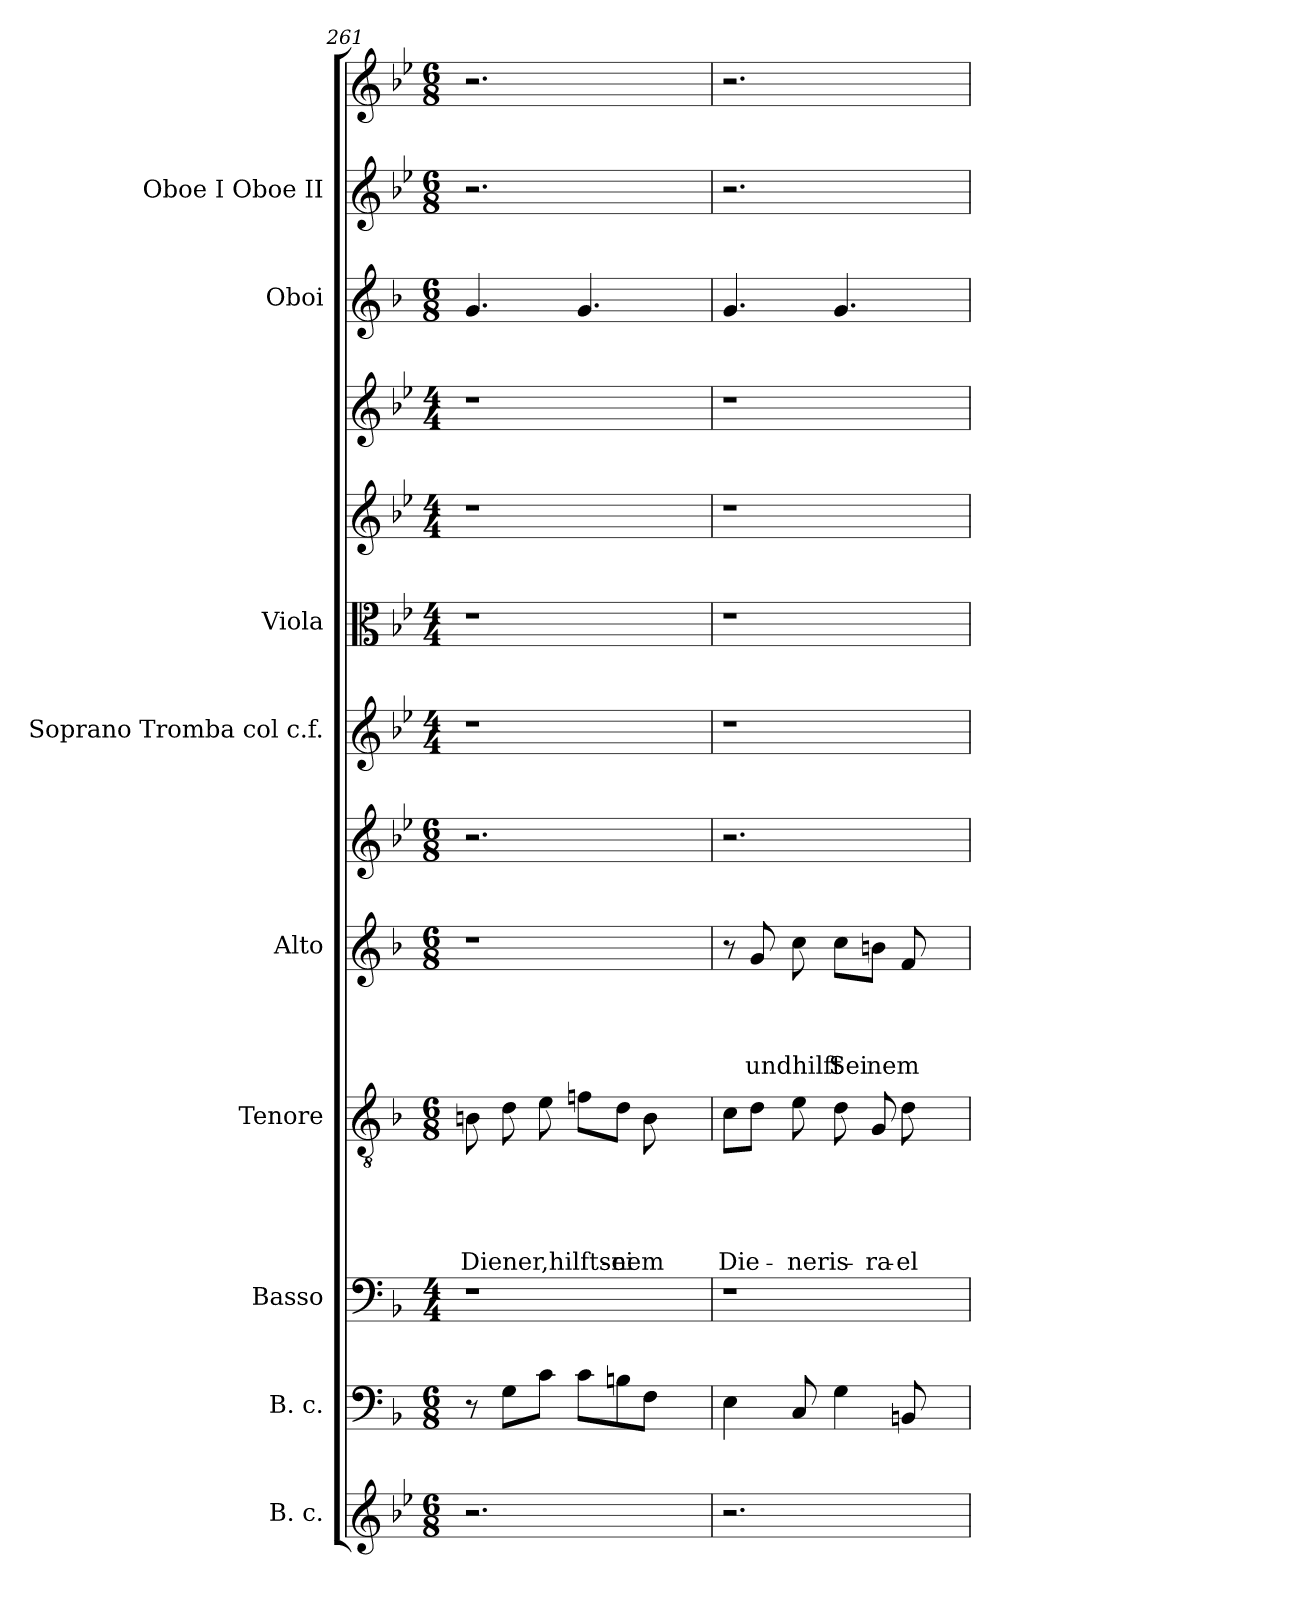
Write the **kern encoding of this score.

**kern	**kern	**kern	**kern	**text	**text	**text	**text	**text	**kern	**text	**text	**text	**text	**kern	**kern	**kern	**kern	**kern	**kern	**kern	**kern
*part12	*part11	*part10	*part9	*part9	*part9	*part9	*part9	*part9	*part8	*part8	*part8	*part8	*part8	*part7	*part6	*part5	*part4	*part3	*part2	*part1	*part1
*staff13	*staff12	*staff11	*staff10	*staff10	*staff10	*staff10	*staff10	*staff10	*staff9	*staff9	*staff9	*staff9	*staff9	*staff8	*staff7	*staff6	*staff5	*staff4	*staff3	*staff2	*staff1
*I"B. c.	*I"B. c.	*I"Basso	*I"Tenore	*	*	*	*	*	*I"Alto	*	*	*	*	*	*I"Soprano Tromba col c.f.	*I"Viola	*	*	*I"Oboi	*I"Oboe I Oboe II	*
*	*I'B. c.	*I'Basso	*I'Tenore	*	*	*	*	*	*I'Alto	*	*	*	*	*	*I'Soprano	*I'Viola	*	*	*	*I'Ob	*
*clefG2	*clefF4	*clefF4	*clefGv2	*	*	*	*	*	*clefG2	*	*	*	*	*clefG2	*clefG2	*clefC3	*clefG2	*clefG2	*clefG2	*clefG2	*clefG2
*k[b-e-]	*k[b-]	*k[b-]	*k[b-]	*	*	*	*	*	*k[b-]	*	*	*	*	*k[b-e-]	*k[b-e-]	*k[b-e-]	*k[b-e-]	*k[b-e-]	*k[b-]	*k[b-e-]	*k[b-e-]
*B-:	*F:	*F:	*F:	*	*	*	*	*	*F:	*	*	*	*	*B-:	*B-:	*B-:	*B-:	*B-:	*F:	*B-:	*B-:
*M6/8	*M6/8	*M4/4	*M6/8	*	*	*	*	*	*M6/8	*	*	*	*	*M6/8	*M4/4	*M4/4	*M4/4	*M4/4	*M6/8	*M6/8	*M6/8
=261	=261	=261	=261	=261	=261	=261	=261	=261	=261	=261	=261	=261	=261	=261	=261	=261	=261	=261	=261	=261	=261
!	!	!	!	!	!	!	!	!LO:LY:b	!LO:N:vis=1	!	!	!	!	!	!	!	!	!	!	!	!
2.r	8r	1r	8Bn\	.	.	.	.	Diener,hilftsei-	2.r	.	.	.	.	2.r	1r	1r	1r	1r	4.g/	2.r	2.r
.	8G\L	.	8d\	.	.	.	.	.	.	.	.	.	.	.	.	.	.	.	.	.	.
.	8c\J	.	8e\	.	.	.	.	.	.	.	.	.	.	.	.	.	.	.	.	.	.
.	8c>\L	.	8fn\L	.	.	.	.	.	.	.	.	.	.	.	.	.	.	.	4.g/	.	.
!	!	!	!	!	!	!	!	!LO:LY:b	!	!	!	!	!	!	!	!	!	!	!	!	!
.	8Bn>\	.	8d\J	.	.	.	.	-nem	.	.	.	.	.	.	.	.	.	.	.	.	.
.	8F>\J	.	8B\	.	.	.	.	.	.	.	.	.	.	.	.	.	.	.	.	.	.
4ryy	4ryy	.	4ryy	.	.	.	.	.	4ryy	.	.	.	.	4ryy	.	.	.	.	4ryy	4ryy	4ryy
=262	=262	=262	=262	=262	=262	=262	=262	=262	=262	=262	=262	=262	=262	=262	=262	=262	=262	=262	=262	=262	=262
!	!	!	!	!	!	!	!	!LO:LY:b	!	!	!	!	!	!	!	!	!	!	!	!	!
2.r	4E>\	1r	8c\L	.	.	.	.	Die-	8r	.	.	.	.	2.r	1r	1r	1r	1r	4.g/	2.r	2.r
!	!	!	!	!	!	!	!	!	!	!	!	!	!LO:LY:b	!	!	!	!	!	!	!	!
.	.	.	8d\J	.	.	.	.	.	8g/	.	.	.	undhilft	.	.	.	.	.	.	.	.
!	!	!	!	!	!	!	!	!LO:LY:b	!	!	!	!	!	!	!	!	!	!	!	!	!
.	8C/	.	8e\	.	.	.	.	-neris-	8cc\	.	.	.	.	.	.	.	.	.	.	.	.
!	!	!	!	!	!	!	!	!	!	!	!	!	!LO:LY:b	!	!	!	!	!	!	!	!
.	4G>\	.	8d\	.	.	.	.	.	8cc\L	.	.	.	Sei	.	.	.	.	.	4.g/	.	.
!	!	!	!	!	!	!	!	!LO:LY:b	!	!	!	!	!LO:LY:b	!	!	!	!	!	!	!	!
.	.	.	8G/	.	.	.	.	-ra-	8bn\J	.	.	.	nem	.	.	.	.	.	.	.	.
!	!	!	!	!	!	!	!	!LO:LY:b	!	!	!	!	!	!	!	!	!	!	!	!	!
.	8BBn</	.	8d\	.	.	.	.	-el	8f/	.	.	.	.	.	.	.	.	.	.	.	.
4ryy	4ryy	.	4ryy	.	.	.	.	.	4ryy	.	.	.	.	4ryy	.	.	.	.	4ryy	4ryy	4ryy
=	=	=	=	=	=	=	=	=	=	=	=	=	=	=	=	=	=	=	=	=	=
*-	*-	*-	*-	*-	*-	*-	*-	*-	*-	*-	*-	*-	*-	*-	*-	*-	*-	*-	*-	*-	*-
